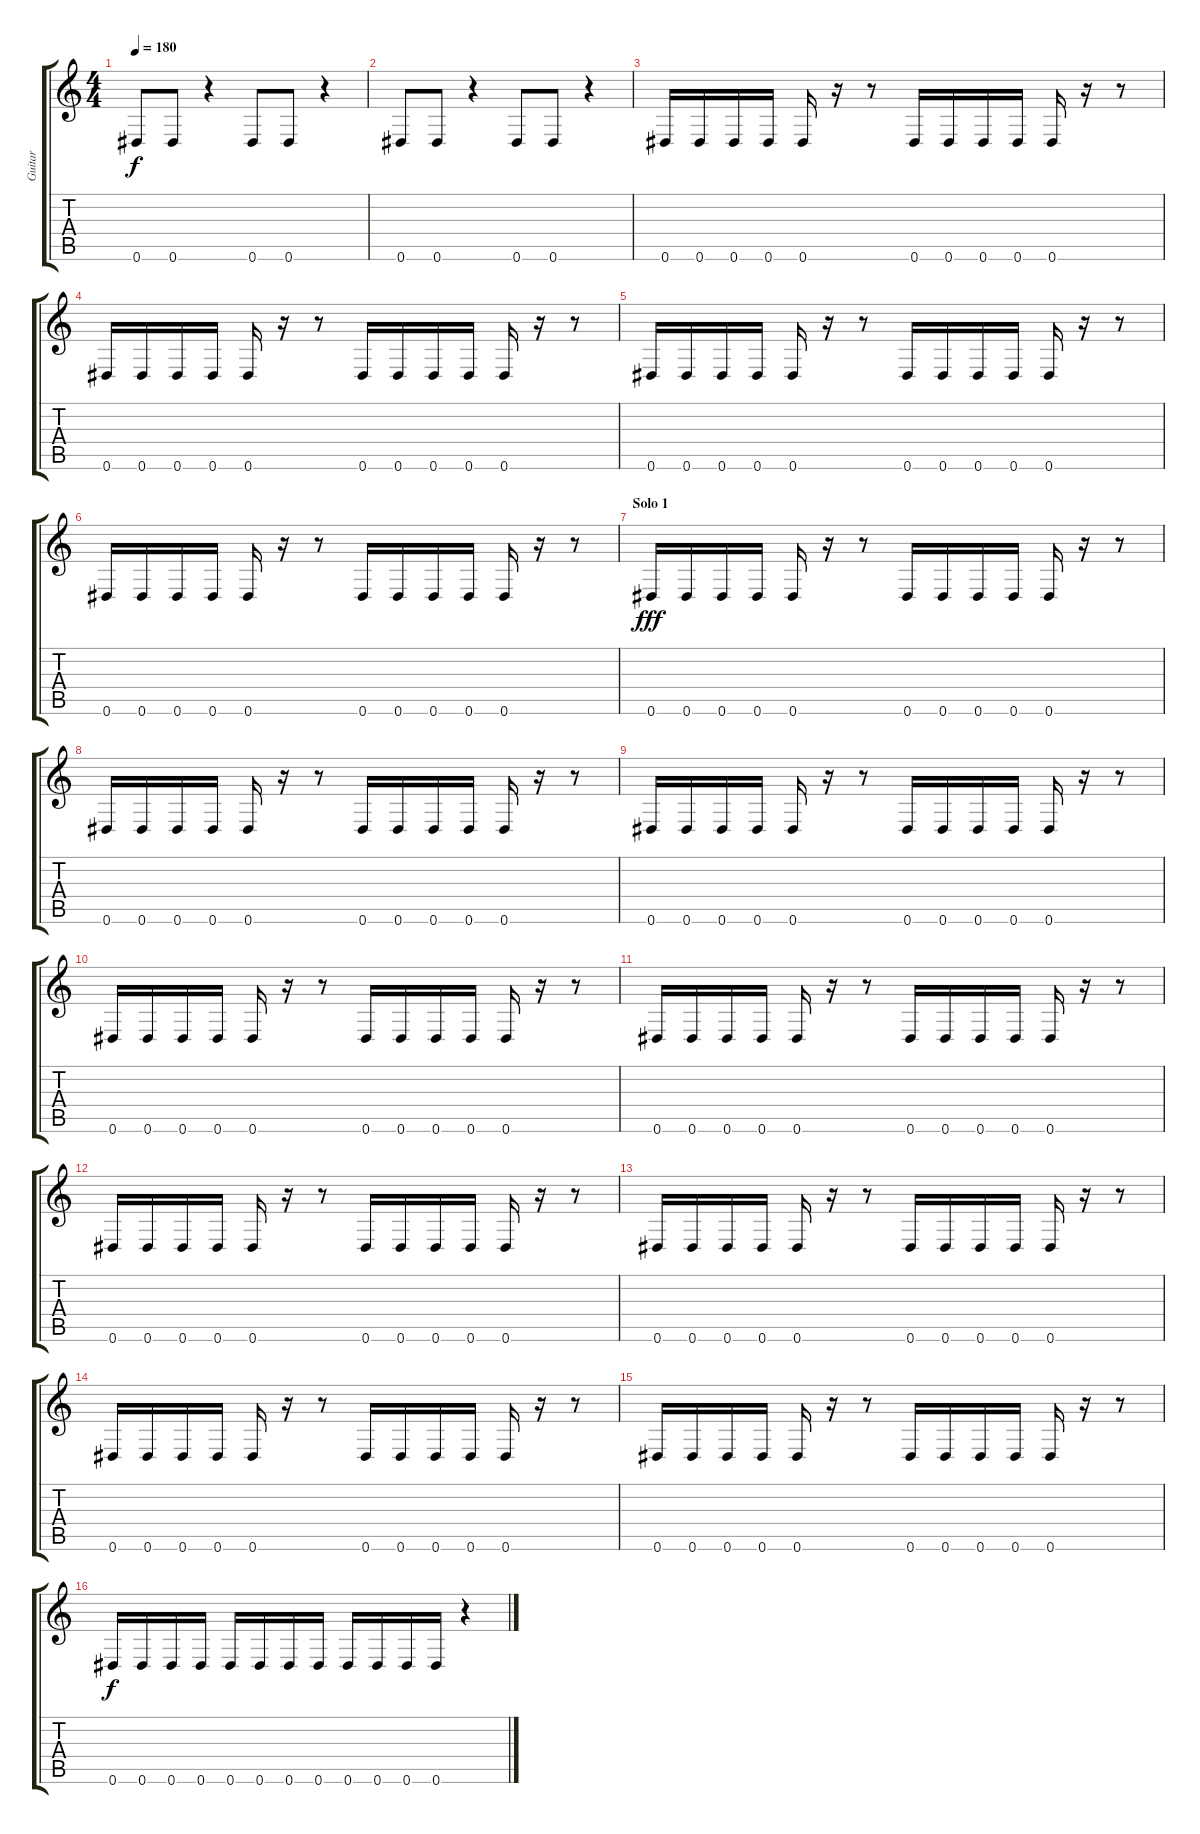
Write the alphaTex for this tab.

\track ("Guitar" "Guitar") {instrument overdrivenguitar}
\staff {score tabs}
\tuning (Eb4 Bb3 Gb3 Db3 Ab2 Eb2) {hide}
\ts (4 4)
\tempo 180
\clef g2
\ks c
0.6.8{dy f} 0.6.8 r.4 0.6.8 0.6.8 r.4 |
0.6.8 0.6.8 r.4 0.6.8 0.6.8 r.4 |
0.6.16 0.6.16 0.6.16 0.6.16 0.6.16 r.16 r.8 0.6.16 0.6.16 0.6.16 0.6.16 0.6.16 r.16 r.8 |
0.6.16 0.6.16 0.6.16 0.6.16 0.6.16 r.16 r.8 0.6.16 0.6.16 0.6.16 0.6.16 0.6.16 r.16 r.8 |
0.6.16 0.6.16 0.6.16 0.6.16 0.6.16 r.16 r.8 0.6.16 0.6.16 0.6.16 0.6.16 0.6.16 r.16 r.8 |
0.6.16 0.6.16 0.6.16 0.6.16 0.6.16 r.16 r.8 0.6.16 0.6.16 0.6.16 0.6.16 0.6.16 r.16 r.8 |
\section ("" "Solo 1")
0.6.16{dy fff balance 8} 0.6.16 0.6.16 0.6.16 0.6.16 r.16 r.8 0.6.16 0.6.16 0.6.16 0.6.16 0.6.16 r.16 r.8 |
0.6.16 0.6.16 0.6.16 0.6.16 0.6.16 r.16 r.8 0.6.16 0.6.16 0.6.16 0.6.16 0.6.16 r.16 r.8 |
0.6.16 0.6.16 0.6.16 0.6.16 0.6.16 r.16 r.8 0.6.16 0.6.16 0.6.16 0.6.16 0.6.16 r.16 r.8 |
0.6.16 0.6.16 0.6.16 0.6.16 0.6.16 r.16 r.8 0.6.16 0.6.16 0.6.16 0.6.16 0.6.16 r.16 r.8 |
0.6.16 0.6.16 0.6.16 0.6.16 0.6.16 r.16 r.8 0.6.16 0.6.16 0.6.16 0.6.16 0.6.16 r.16 r.8 |
0.6.16 0.6.16 0.6.16 0.6.16 0.6.16 r.16 r.8 0.6.16 0.6.16 0.6.16 0.6.16 0.6.16 r.16 r.8 |
0.6.16 0.6.16 0.6.16 0.6.16 0.6.16 r.16 r.8 0.6.16 0.6.16 0.6.16 0.6.16 0.6.16 r.16 r.8 |
0.6.16 0.6.16 0.6.16 0.6.16 0.6.16 r.16 r.8 0.6.16 0.6.16 0.6.16 0.6.16 0.6.16 r.16 r.8 |
0.6.16 0.6.16 0.6.16 0.6.16 0.6.16 r.16 r.8 0.6.16 0.6.16 0.6.16 0.6.16 0.6.16 r.16 r.8 |
0.6.16{dy f balance 12} 0.6.16 0.6.16 0.6.16 0.6.16 0.6.16 0.6.16 0.6.16 0.6.16 0.6.16 0.6.16 0.6.16 r.4
